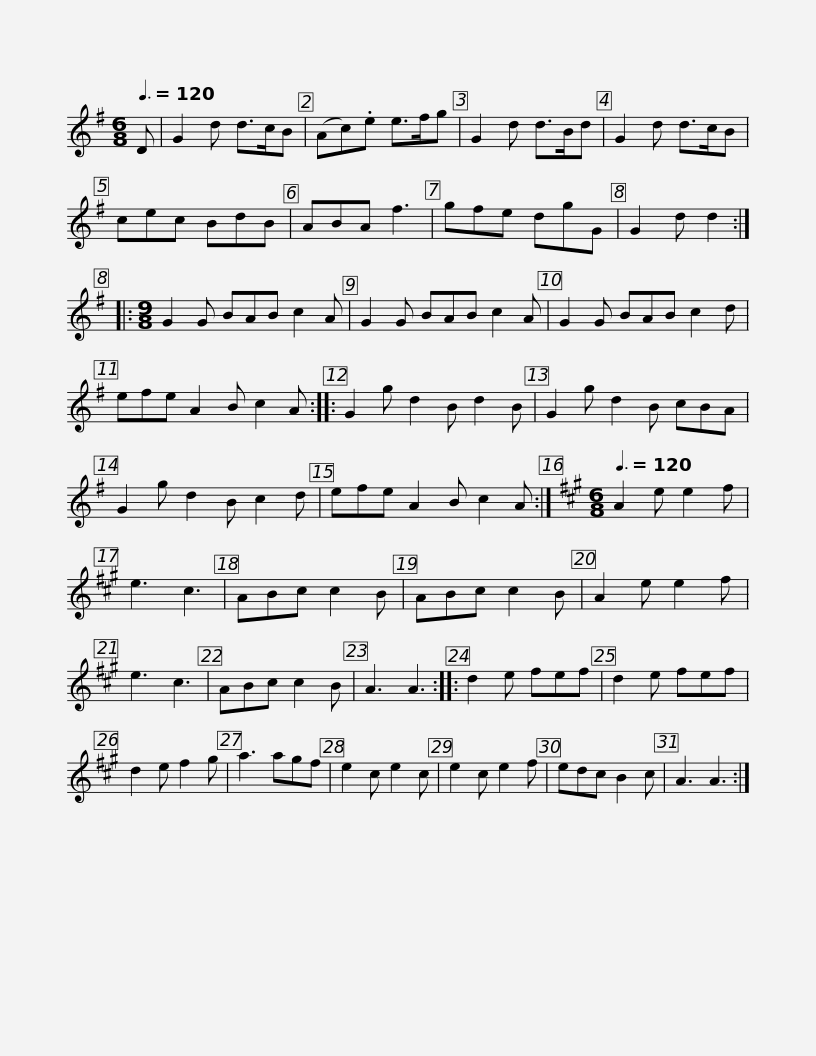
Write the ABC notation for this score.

X:1
L:1/8
Q:3/8=120
M:6/8
I:linebreak $
K:G
V:1 treble
V:1
 D | G2 d d>cB | (Ac).e e>fg | G2 d d>Bd | G2 d d>cB | %5
 cec BdB | ABA f3 | gfe dgG |$ G2 d d2 ::[M:9/8] G2 G BAB c2 A | %10
 G2 G BAB c2 A | G2 G BAB c2 d | efe A2 B c2 A :: G2 g d2 B d2 B |$ G2 g d2 B cBA | %15
 G2 g d2 B c2 d | efe A2 B c2 A :|[K:A][M:6/8][Q:3/8=120] A2 e e2 f | e3 c3 | ABc c2 B | %20
 ABc c2 B |$ A2 e e2 f | e3 c3 | ABc c2 B | A3 A3 :: %25
 d2 e fef | d2 e fef | d2 e f2 g | a3 agf | e2 c e2 c | %30
 e2 c e2 f |$ edc B2 c | A3 A3 :| %33
